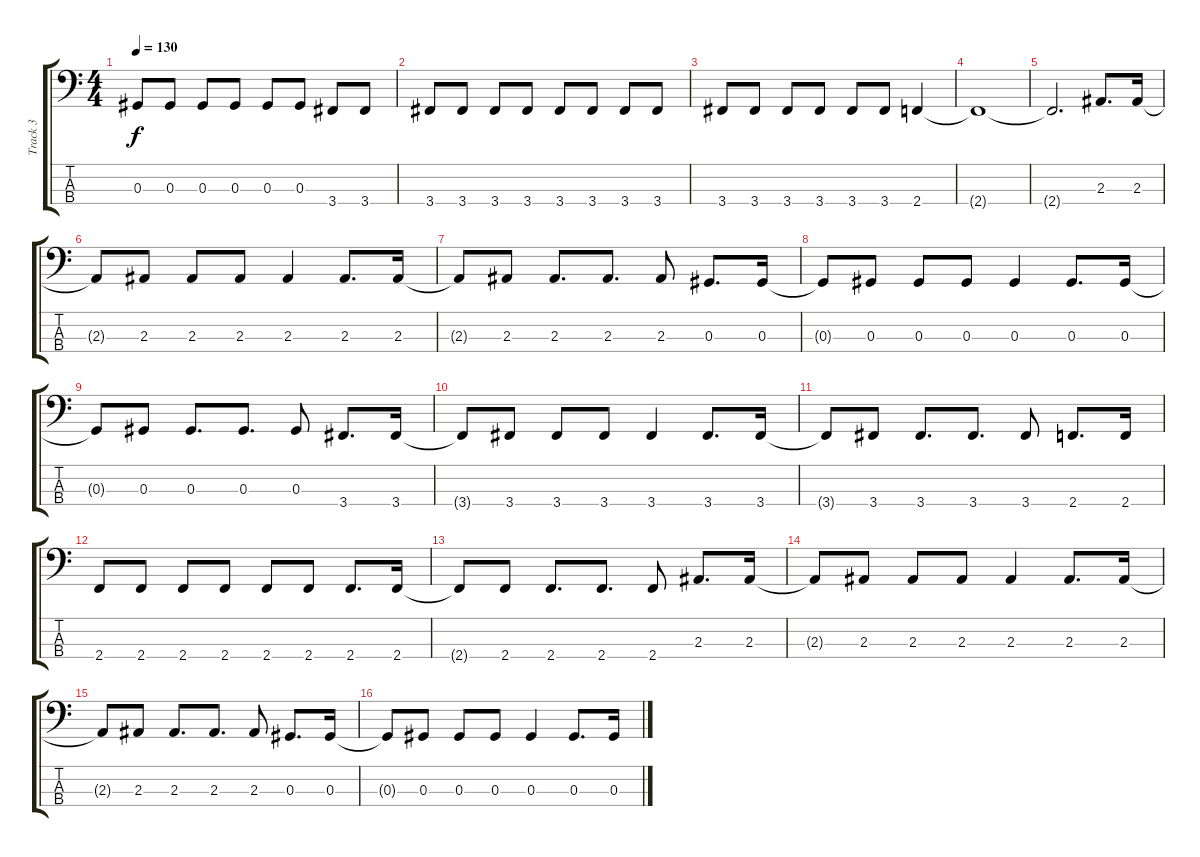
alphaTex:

\track ("Track 3" "Track 3") {instrument electricbassfinger}
\staff {score tabs}
\tuning (Gb2 Db2 Ab1 Eb1) {hide}
\ts (4 4)
\tempo 130
\clef f4
\ks c
0.3.8{dy f} 0.3.8 0.3.8 0.3.8 0.3.8 0.3.8 3.4.8 3.4.8 |
3.4.8 3.4.8 3.4.8 3.4.8 3.4.8 3.4.8 3.4.8 3.4.8 |
3.4.8 3.4.8 3.4.8 3.4.8 3.4.8 3.4.8 2.4.4 |
2.4{t}.1 |
2.4{t}.2{d} 2.3.8{d} 2.3.16 |
2.3{t}.8 2.3.8 2.3.8 2.3.8 2.3.4 2.3.8{d} 2.3.16 |
2.3{t}.8 2.3.8 2.3.8{d} 2.3.8{d} 2.3.8 0.3.8{d} 0.3.16 |
0.3{t}.8 0.3.8 0.3.8 0.3.8 0.3.4 0.3.8{d} 0.3.16 |
0.3{t}.8 0.3.8 0.3.8{d} 0.3.8{d} 0.3.8 3.4.8{d} 3.4.16 |
3.4{t}.8 3.4.8 3.4.8 3.4.8 3.4.4 3.4.8{d} 3.4.16 |
3.4{t}.8 3.4.8 3.4.8{d} 3.4.8{d} 3.4.8 2.4.8{d} 2.4.16 |
2.4.8 2.4.8 2.4.8 2.4.8 2.4.8 2.4.8 2.4.8{d} 2.4.16 |
2.4{t}.8 2.4.8 2.4.8{d} 2.4.8{d} 2.4.8 2.3.8{d} 2.3.16 |
2.3{t}.8 2.3.8 2.3.8 2.3.8 2.3.4 2.3.8{d} 2.3.16 |
2.3{t}.8 2.3.8 2.3.8{d} 2.3.8{d} 2.3.8 0.3.8{d} 0.3.16 |
0.3{t}.8 0.3.8 0.3.8 0.3.8 0.3.4 0.3.8{d} 0.3.16
